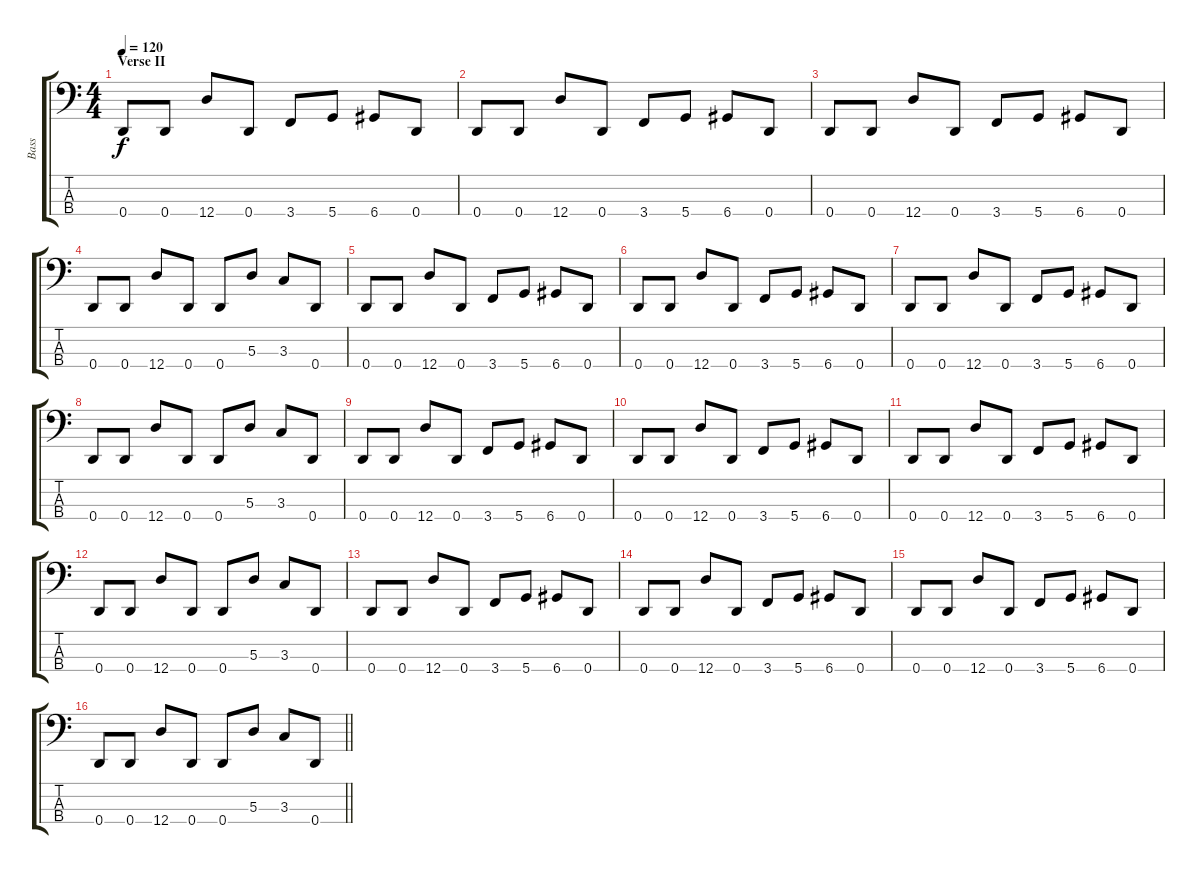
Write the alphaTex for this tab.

\track ("Bass" "Bass") {instrument electricbassfinger}
\staff {score tabs}
\tuning (G2 D2 A1 D1) {hide}
\ts (4 4)
\section ("" "Verse II")
\tempo 120
\clef f4
\ks c
0.4.8{dy f} 0.4.8 12.4.8 0.4.8 3.4.8 5.4.8 6.4.8 0.4.8 |
0.4.8 0.4.8 12.4.8 0.4.8 3.4.8 5.4.8 6.4.8 0.4.8 |
0.4.8 0.4.8 12.4.8 0.4.8 3.4.8 5.4.8 6.4.8 0.4.8 |
0.4.8 0.4.8 12.4.8 0.4.8 0.4.8 5.3.8 3.3.8 0.4.8 |
0.4.8 0.4.8 12.4.8 0.4.8 3.4.8 5.4.8 6.4.8 0.4.8 |
0.4.8 0.4.8 12.4.8 0.4.8 3.4.8 5.4.8 6.4.8 0.4.8 |
0.4.8 0.4.8 12.4.8 0.4.8 3.4.8 5.4.8 6.4.8 0.4.8 |
0.4.8 0.4.8 12.4.8 0.4.8 0.4.8 5.3.8 3.3.8 0.4.8 |
0.4.8 0.4.8 12.4.8 0.4.8 3.4.8 5.4.8 6.4.8 0.4.8 |
0.4.8 0.4.8 12.4.8 0.4.8 3.4.8 5.4.8 6.4.8 0.4.8 |
0.4.8 0.4.8 12.4.8 0.4.8 3.4.8 5.4.8 6.4.8 0.4.8 |
0.4.8 0.4.8 12.4.8 0.4.8 0.4.8 5.3.8 3.3.8 0.4.8 |
0.4.8 0.4.8 12.4.8 0.4.8 3.4.8 5.4.8 6.4.8 0.4.8 |
0.4.8 0.4.8 12.4.8 0.4.8 3.4.8 5.4.8 6.4.8 0.4.8 |
0.4.8 0.4.8 12.4.8 0.4.8 3.4.8 5.4.8 6.4.8 0.4.8 |
\barLineRight lightlight
0.4.8 0.4.8 12.4.8 0.4.8 0.4.8 5.3.8 3.3.8 0.4.8
